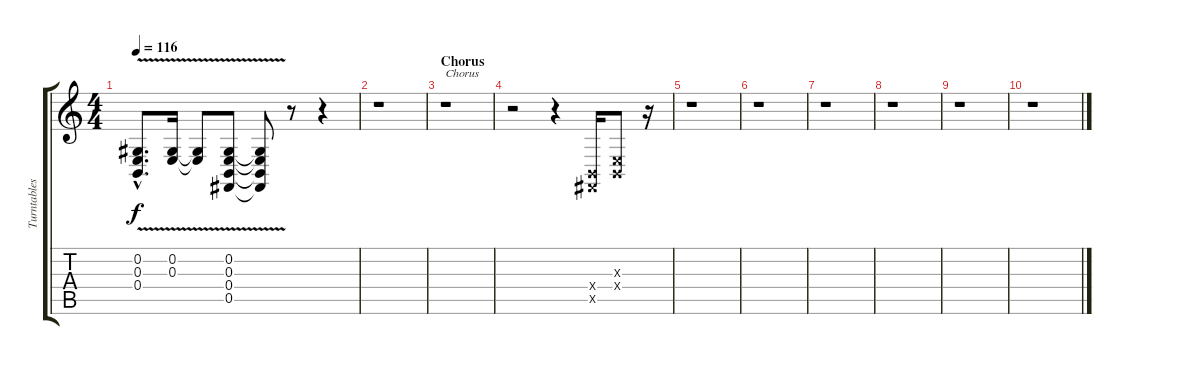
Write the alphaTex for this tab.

\track ("Turntables" "Turntables") {instrument guitarfretnoise}
\staff {score tabs}
\tuning (Db4 Ab3 E3 B2 Gb2 Db2) {hide}
\ts (4 4)
\tempo 116
\clef g2
\ks c
(0.2{hac} 0.3{hac} 0.4{v hac}).8{d dy f} (0.2 0.3{v}).16 (0.2{t} 0.3{t}).8 (0.2 0.3 0.4 0.5{v}).8 (0.2{t} 0.3{t} 0.4{t} 0.5{t}).8 r.8 r.4 |
r.1 |
\section ("" "Chorus")
r.1{txt "Chorus"} |
r.2 r.4 (0.4{x} 0.5{x}).16 (0.3{x} 0.4{x}).8 r.16 |
r.1 |
r.1 |
r.1 |
r.1 |
r.1 |
r.1
